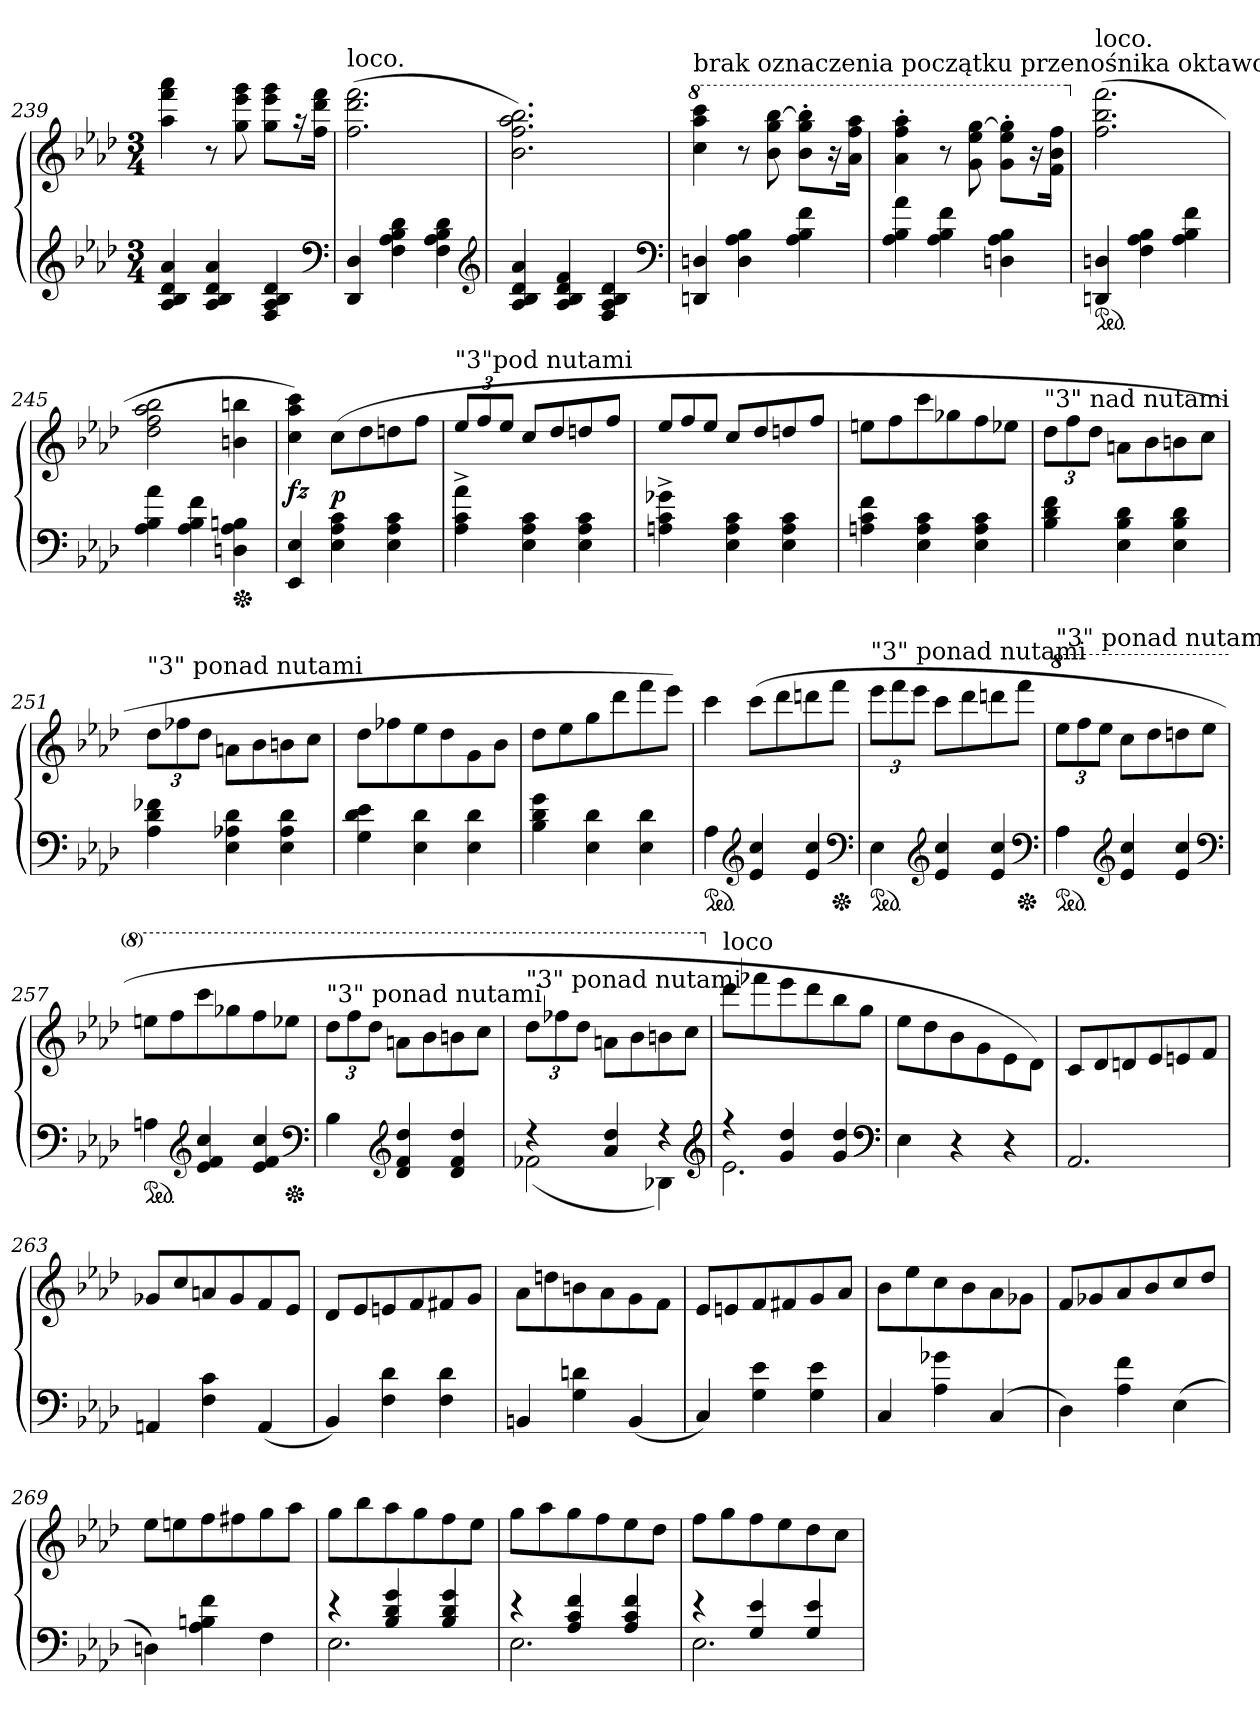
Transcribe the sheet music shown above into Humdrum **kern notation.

**kern	**kern	**dynam
*part1	*part1	*part1
*staff2	*staff1	*staff1/2
*clefG2	*clefG2	*
*k[b-e-a-d-]	*k[b-e-a-d-]	*
*M3/4	*M3/4	*
=239	=239	=239
4A- 4B- 4d- 4a-	4aa- 4fff 4aaa-	.
4A- 4B- 4d- 4a-	8r	.
.	8gg 8eee- 8ggg	.
4F 4A- 4B- 4d-	8gg 8eee- 8gggL	.
.	16r	.
.	16ff 16ddd- 16fffJk	.
*clefF4	*	*
=240	=240	=240
!	!LO:TX:a:t=loco.	!
4DD- 4D-	(>2.ff 2.ddd- 2.fff	.
4F 4A- 4B- 4d-	.	.
4F 4A- 4B- 4d-	.	.
*clefG2	*	*
=241	=241	=241
4A- 4B- 4d- 4a-	2.b- 2.ff 2.aa- 2.bb-)	.
4A- 4B- 4d- 4f	.	.
4F 4A- 4B- 4d-	.	.
*clefF4	*	*
=242	=242	=242
*	*8va	*
!	!LO:TX:a:t=brak oznaczenia początku przenośnika oktawowego	!
4DDn 4Dn	4ccc 4aaa- 4cccc	.
4D 4A- 4B-	8r	.
.	8bb- 8ggg [8bbb-	.
4A- 4B- 4f	8bb-'> 8ggg'> 8bbb-]'>L	.
.	16r	.
.	16aa- 16fff 16aaa-Jk	.
=243	=243	=243
4A- 4B- 4a-	4aa-'> 4fff'> 4aaa-'>	.
4A- 4B- 4f	8r	.
.	8gg 8eee- [8ggg	.
4Dn 4A- 4B-	8gg'> 8eee-'> 8ggg]'>L	.
.	16r	.
.	16ff 16bb- 16fffJk	.
=244	=244	=244
*	*X8va	*
!	!LO:TX:a:t=loco.	!
*ped	*	*
4DDn 4Dn	(>2.ff 2.bb- 2.fff	.
4F 4A- 4B-	.	.
4A- 4B- 4f	.	.
=245	=245	=245
4A- 4B- 4a-	2dd- 2ff 2aa- 2bb-	.
4A- 4B- 4f	.	.
*Xped	*	*
4Dn 4A- 4Bn	4bn 4bbn	.
=246	=246	=246
4EE- 4E-	4cc 4aa- 4ccc)	fz
4E- 4A- 4c	(>8ccL	p
.	8dd-	.
4E- 4A- 4c	8ddn	.
.	8ffJ	.
=247	=247	=247
!	!LO:TX:a:t="3"pod nutami	!
4A-^>\ 4c^>\ 4a-^>\	12ee-/L	.
.	12ff/	.
.	12ee-/J	.
4E- 4A- 4c	8cc/L	.
.	8dd-	.
4E- 4A- 4c	8ddn	.
.	8ffJ	.
=248	=248	=248
*	*Xtuplet	*
4An^> 4c^> 4g-X^>	12ee-/L	.
.	12ff	.
.	12ee-J	.
4E- 4A 4c	8cc/L	.
.	8dd-	.
4E- 4A 4c	8ddn	.
.	8ffJ	.
=249	=249	=249
4An 4c 4f	8eenL	.
.	8ff	.
4E- 4A 4c	8ccc	.
.	8gg-X	.
4E- 4A 4c	8ff	.
.	8ee-XJ	.
=250	=250	=250
*	*tuplet	*
!	!LO:TX:a:t="3" nad nutami	!
4B- 4d- 4f	12dd-L	.
.	12ff	.
.	12dd-J	.
4E- 4B- 4d-	8anL	.
.	8b-	.
4E- 4B- 4d-	8bn	.
.	8ccJ	.
=251	=251	=251
!	!LO:TX:a:t="3" ponad nutami	!
4A- 4d- 4f-X	12dd-L	.
.	12ff-X	.
.	12dd-J	.
4E- 4A-X 4d-	8anL	.
.	8b-	.
4E- 4A- 4d-	8bn	.
.	8ccJ	.
=252	=252	=252
4G 4d- 4e-	8dd-L	.
.	8ff-X	.
4E- 4d-	8ee-	.
.	8dd-	.
4E- 4d-	8g	.
.	8b-J	.
=253	=253	=253
4B- 4d- 4g	8dd-L	.
.	8ee-	.
4E- 4d-	8gg	.
.	8ddd-	.
4E- 4d-	8fff	.
.	8eee-J)	.
=254	=254	=254
*ped	*	*
4A-	4ccc	.
*clefG2	*	*
4e- 4cc	(>8cccL	.
.	8ddd-	.
4e- 4cc	8dddn	.
*Xped	*	*
.	8fffJ	.
*clefF4	*	*
=255	=255	=255
!	!LO:TX:a:t="3" ponad nutami	!
*ped	*	*
4E-	12eee-L	.
.	12fff	.
.	12eee-J	.
*clefG2	*	*
4e- 4cc	8cccL	.
.	8ddd-	.
4e- 4cc	8dddn	.
*Xped	*	*
.	8fffJ	.
*clefF4	*	*
=256	=256	=256
*	*8va	*
!	!LO:TX:a:t="3" ponad nutami	!
*ped	*	*
4A-	12eee-L	.
.	12fff	.
.	12eee-J	.
*clefG2	*	*
4e- 4cc	8cccL	.
.	8ddd-	.
4e- 4cc	8dddn	.
.	8eee-J	.
*clefF4	*	*
=257	=257	=257
*ped	*	*
4An	8eeenL	.
.	8fff	.
*clefG2	*	*
4e- 4f 4cc	8cccc	.
.	8ggg-X	.
4e- 4f 4cc	8fff	.
*Xped	*	*
.	8eee-XJ	.
*clefF4	*	*
=258	=258	=258
!	!LO:TX:a:t="3" ponad nutami	!
4B-	12ddd-\L	.
.	12fff	.
.	12ddd-J	.
*clefG2	*	*
4d- 4f 4dd-	8aanL	.
.	8bb-	.
4d- 4f 4dd-	8bbn	.
.	8cccJ	.
=259	=259	=259
*^	*	*
!	!	!LO:TX:a:t="3" ponad nutami	!
4rdd	(<2f-X	12ddd-L	.
.	.	12fff-X	.
.	.	12ddd-J	.
4a- 4dd-	.	8aanL	.
.	.	8bb-	.
4r	4B-X)	8bbn	.
.	.	8cccJ	.
*clefG2	*	*	*
=260	=260	=260	=260
*	*	*X8va	*
!	!	!LO:TX:a:t=loco	!
4rff	2.e-	8ddd-L	.
.	.	8fff-X	.
4g 4dd-	.	8eee-	.
.	.	8ddd-	.
4g 4dd-	.	8bb-	.
.	.	8ggJ	.
*v	*v	*	*
*clefF4	*	*
=261	=261	=261
4E-	8ee-\L	.
.	8dd-	.
4r	8b-	.
.	8g	.
4r	8e-	.
.	8d-J)	.
=262	=262	=262
2.AA-	8cL	.
.	8d-	.
.	8dn	.
.	8e-	.
.	8en	.
.	8fJ	.
=263	=263	=263
4AAn	8g-XL	.
.	8cc	.
4F 4c	8an	.
.	8g-	.
(<4AA	8f	.
.	8e-J	.
=264	=264	=264
4BB-)	8d-L	.
.	8e-	.
4F 4d-	8en	.
.	8f	.
4F 4d-	8f#X	.
.	8gJ	.
=265	=265	=265
4BBn/	8a-\L	.
.	8ddn	.
4G 4dn	8bn	.
.	8a-	.
(<4BB/	8g	.
.	8fJ	.
=266	=266	=266
4C/)	8e-L	.
.	8en	.
4G 4e-	8f	.
.	8f#X	.
4G 4e-	8g	.
.	8a-J	.
=267	=267	=267
4C/	8b-\L	.
.	8ee-	.
4A- 4g-X	8cc	.
.	8b-	.
(>4C/	8a-	.
.	8g-XJ	.
=268	=268	=268
4D-)	8fL	.
.	8g-X	.
4A- 4f	8a-	.
.	8b-	.
(>4E-	8cc	.
.	8dd-J	.
=269	=269	=269
4Dn)	8ee-L	.
.	8een	.
4A- 4Bn 4f	8ff	.
.	8ff#X	.
4F	8gg	.
.	8aa-J	.
=270	=270	=270
*^	*	*
4re	2.E-	8ggL	.
.	.	8bb-	.
4B- 4d- 4g	.	8aa-	.
.	.	8gg	.
4B- 4d- 4g	.	8ff	.
.	.	8ee-J	.
=271	=271	=271	=271
4re	2.E-	8ggL	.
.	.	8aa-	.
4A- 4c 4f	.	8gg	.
.	.	8ff	.
4A- 4c 4f	.	8ee-	.
.	.	8dd-J	.
=272	=272	=272	=272
4re	2.E-	8ffL	.
.	.	8gg	.
4G 4e-	.	8ff	.
.	.	8ee-	.
4G 4e-	.	8dd-	.
.	.	8ccJ	.
*v	*v	*	*
=	=	=
*-	*-	*-
